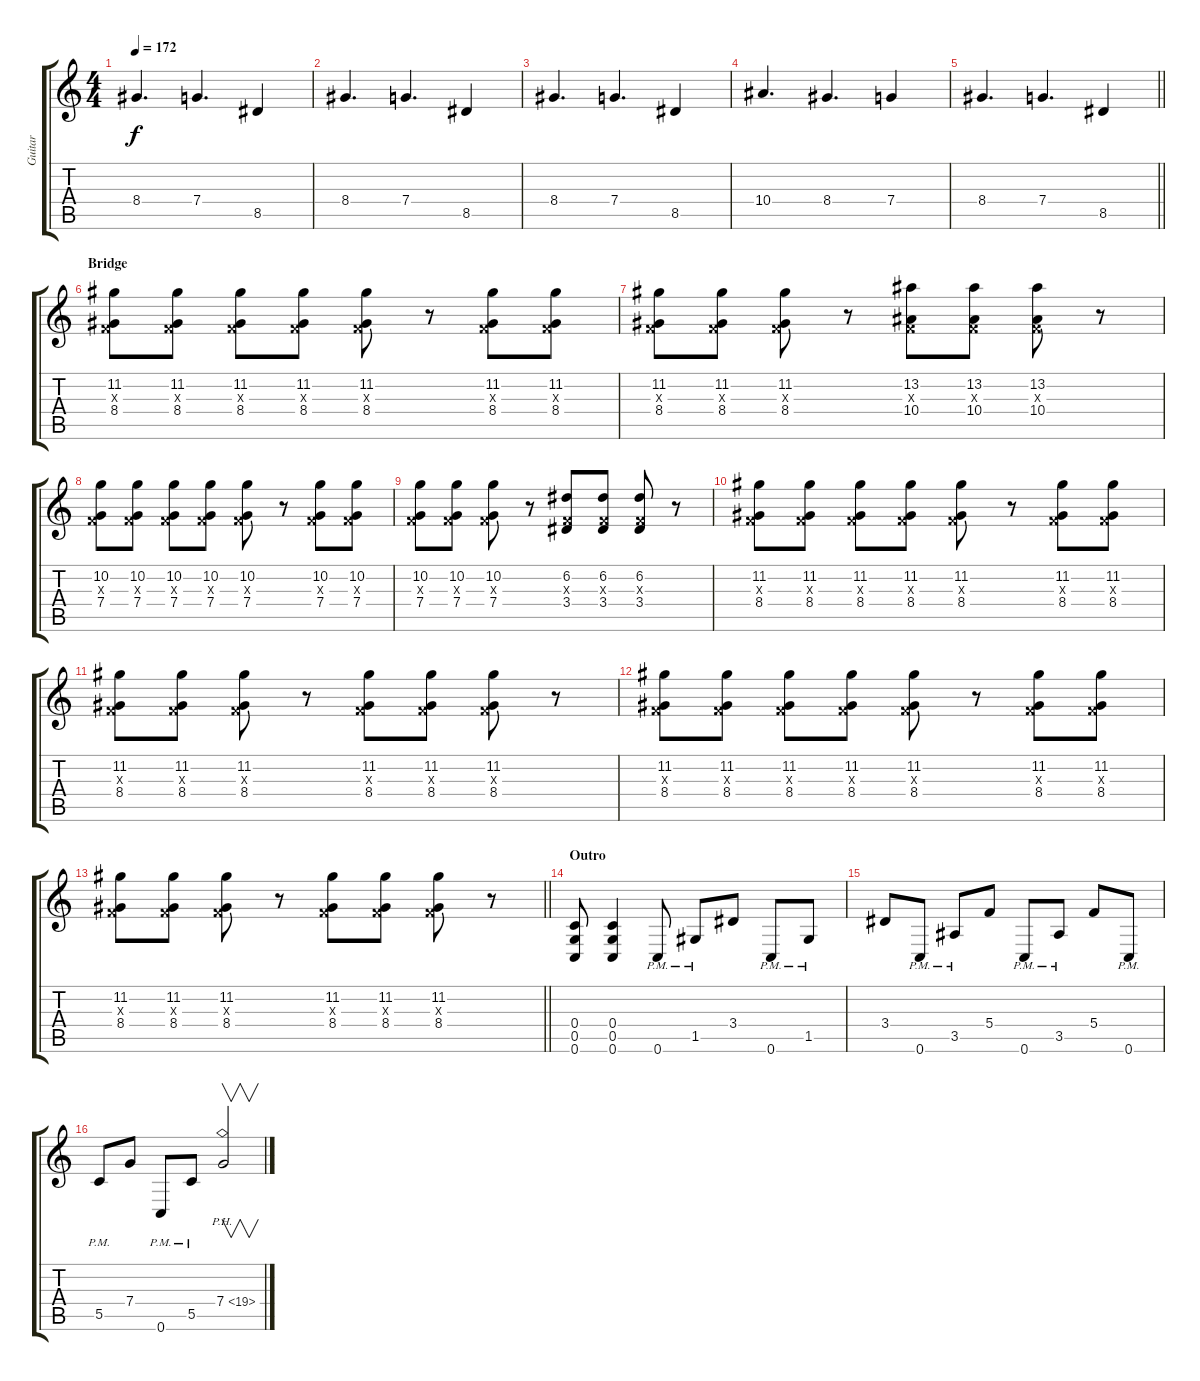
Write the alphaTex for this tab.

\track ("Guitar" "Guitar") {instrument distortionguitar}
\staff {score tabs}
\tuning (D4 A3 F3 C3 G2 C2) {hide}
\ts (4 4)
\tempo 172
\clef g2
\ks c
8.4.4{d dy f} 7.4.4{d} 8.5.4 |
8.4.4{d} 7.4.4{d} 8.5.4 |
8.4.4{d} 7.4.4{d} 8.5.4 |
10.4.4{d} 8.4.4{d} 7.4.4 |
\barLineRight lightlight
8.4.4{d} 7.4.4{d} 8.5.4 |
\section ("" "Bridge")
(11.2 0.3{x} 8.4).8 (11.2 0.3{x} 8.4).8 (11.2 0.3{x} 8.4).8 (11.2 0.3{x} 8.4).8 (11.2 0.3{x} 8.4).8 r.8 (11.2 0.3{x} 8.4).8 (11.2 0.3{x} 8.4).8 |
(11.2 0.3{x} 8.4).8 (11.2 0.3{x} 8.4).8 (11.2 0.3{x} 8.4).8 r.8 (13.2 0.3{x} 10.4).8 (13.2 0.3{x} 10.4).8 (13.2 0.3{x} 10.4).8 r.8 |
(10.2 0.3{x} 7.4).8 (10.2 0.3{x} 7.4).8 (10.2 0.3{x} 7.4).8 (10.2 0.3{x} 7.4).8 (10.2 0.3{x} 7.4).8 r.8 (10.2 0.3{x} 7.4).8 (10.2 0.3{x} 7.4).8 |
(10.2 0.3{x} 7.4).8 (10.2 0.3{x} 7.4).8 (10.2 0.3{x} 7.4).8 r.8 (6.2 0.3{x} 3.4).8 (6.2 0.3{x} 3.4).8 (6.2 0.3{x} 3.4).8 r.8 |
(11.2 0.3{x} 8.4).8 (11.2 0.3{x} 8.4).8 (11.2 0.3{x} 8.4).8 (11.2 0.3{x} 8.4).8 (11.2 0.3{x} 8.4).8 r.8 (11.2 0.3{x} 8.4).8 (11.2 0.3{x} 8.4).8 |
(11.2 0.3{x} 8.4).8 (11.2 0.3{x} 8.4).8 (11.2 0.3{x} 8.4).8 r.8 (11.2 0.3{x} 8.4).8 (11.2 0.3{x} 8.4).8 (11.2 0.3{x} 8.4).8 r.8 |
(11.2 0.3{x} 8.4).8 (11.2 0.3{x} 8.4).8 (11.2 0.3{x} 8.4).8 (11.2 0.3{x} 8.4).8 (11.2 0.3{x} 8.4).8 r.8 (11.2 0.3{x} 8.4).8 (11.2 0.3{x} 8.4).8 |
\barLineRight lightlight
(11.2 0.3{x} 8.4).8 (11.2 0.3{x} 8.4).8 (11.2 0.3{x} 8.4).8 r.8 (11.2 0.3{x} 8.4).8 (11.2 0.3{x} 8.4).8 (11.2 0.3{x} 8.4).8 r.8 |
\section ("" "Outro")
(0.4 0.5 0.6).8 (0.4 0.5 0.6).4 0.6{pm}.8 1.5{pm}.8 3.4.8 0.6{pm}.8 1.5{pm}.8 |
3.4.8 0.6{pm}.8 3.5{pm}.8 5.4.8 0.6{pm}.8 3.5{pm}.8 5.4.8 0.6{pm}.8 |
5.5{pm}.8 7.4.8 0.6{pm}.8 5.5{pm}.8 7.4{ph 12}.2{v}
